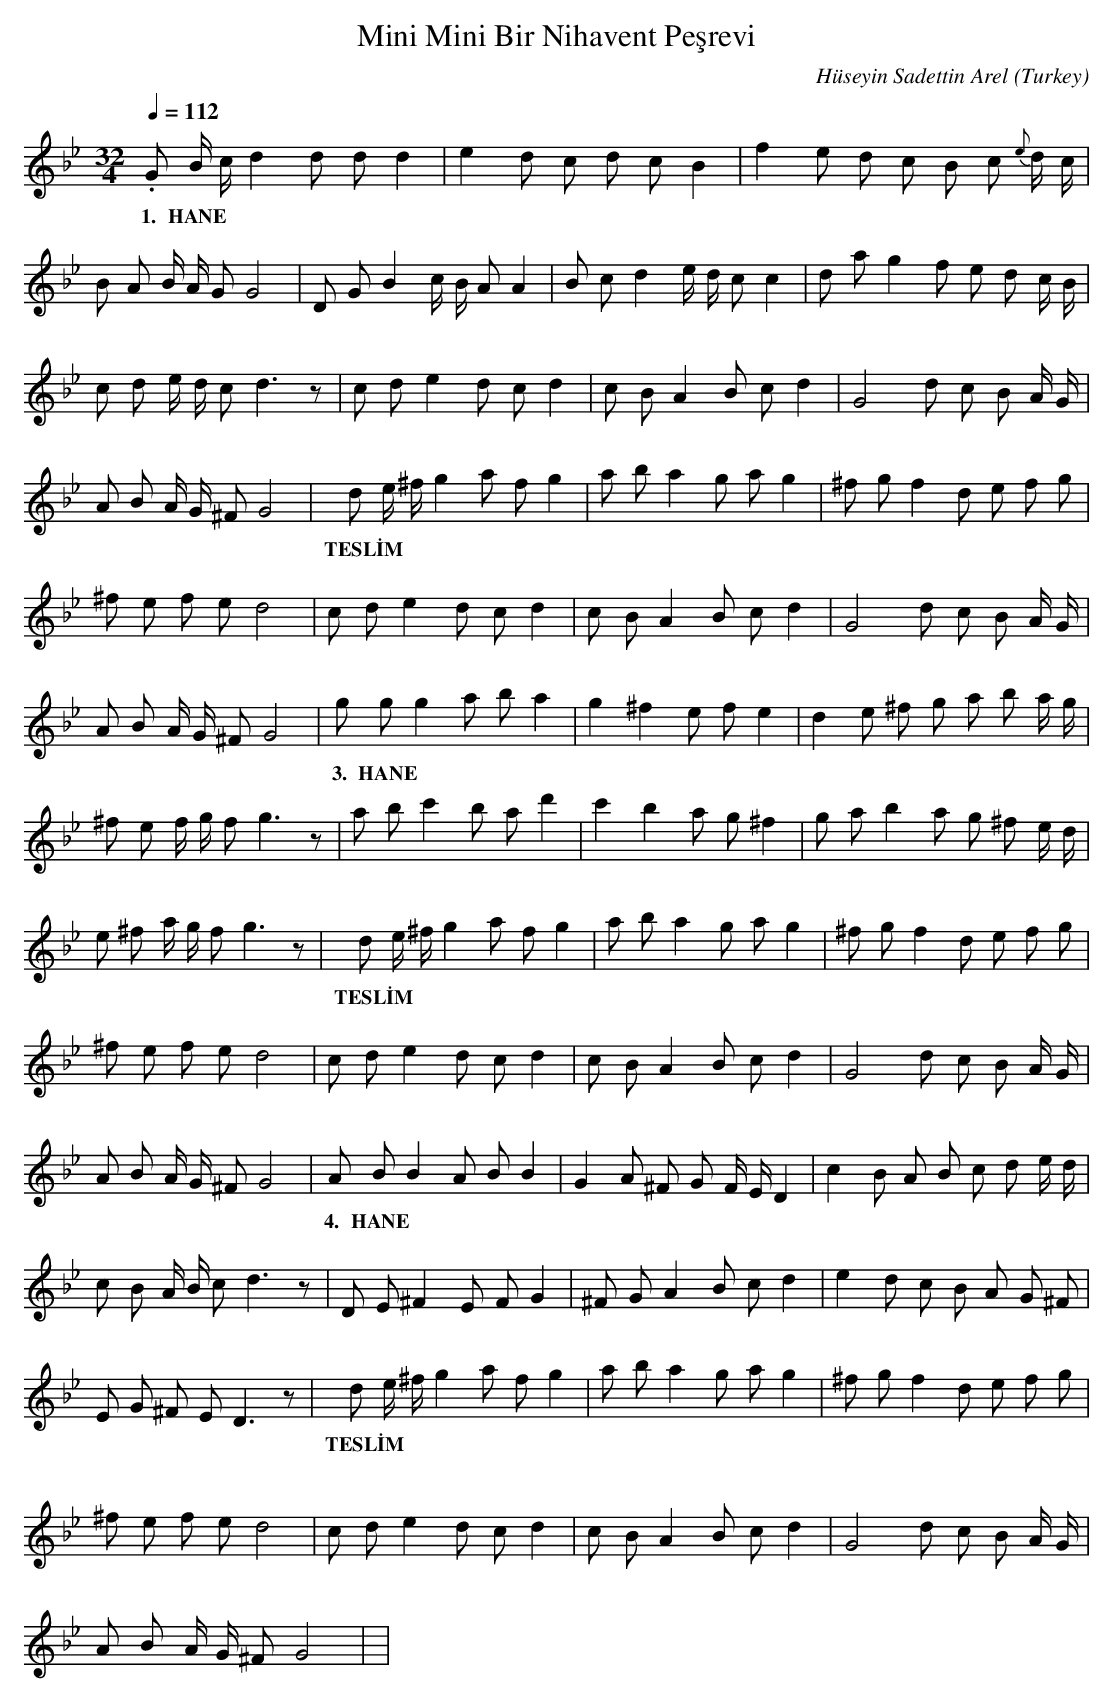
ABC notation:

X:1
T: Mini Mini Bir Nihavent Peşrevi
C: Hüseyin Sadettin Arel
O: Turkey
M: 32/4
L: 1/16
K: C _B _e
Q: 1/4=112
.G2 B c d4 d2 d2 d4  | e4 d2 c2 d2 c2 B4  | \
w:  1. HANE  |   |
f4 e2 d2 c2 B2 c2 {e}d c  |
w:   |
B2 A2 B A G2 G8  | D2 G2 B4 c B A2 A4  | \
w:   |   |
B2 c2 d4 e d c2 c4  | d2 a2 g4 f2 e2 d2 c B  |
w:   |   |
c2 d2 e d c2 d6 z2  | c2 d2 e4 d2 c2 d4  | \
w:   |   |
c2 B2 A4 B2 c2 d4  | G8 d2 c2 B2 A G  |
w:   |   |
A2 B2 A G ^F2 G8  | d2 e ^f g4 a2 f2 g4  | \
w:   |  TESLİM  |
a2 b2 a4 g2 a2 g4  | ^f2 g2 f4 d2 e2 f2 g2  |
w:   |   |
^f2 e2 f2 e2 d8  | c2 d2 e4 d2 c2 d4  | \
w:   |   |
c2 B2 A4 B2 c2 d4  | G8 d2 c2 B2 A G  |
w:   |   |
A2 B2 A G ^F2 G8  | g2 g2 g4 a2 b2 a4  | \
w:   |  3. HANE  |
g4 ^f4 e2 f2 e4  | d4 e2 ^f2 g2 a2 b2 a g  |
w:   |   |
^f2 e2 f g f2 g6 z2  | a2 b2 c'4 b2 a2 d'4  | \
w:   |   |
c'4 b4 a2 g2 ^f4  | g2 a2 b4 a2 g2 ^f2 e d  |
w:   |   |
e2 ^f2 a g f2 g6 z2  | d2 e ^f g4 a2 f2 g4  | \
w:   |  TESLİM  |
a2 b2 a4 g2 a2 g4  | ^f2 g2 f4 d2 e2 f2 g2  |
w:   |   |
^f2 e2 f2 e2 d8  | c2 d2 e4 d2 c2 d4  | \
w:   |   |
c2 B2 A4 B2 c2 d4  | G8 d2 c2 B2 A G  |
w:   |   |
A2 B2 A G ^F2 G8  | A2 B2 B4 A2 B2 B4  | \
w:   |  4. HANE  |
G4 A2 ^F2 G2 F E D4  | c4 B2 A2 B2 c2 d2 e d  |
w:   |   |
c2 B2 A B c2 d6 z2  | D2 E2 ^F4 E2 F2 G4  | \
w:   |   |
^F2 G2 A4 B2 c2 d4  | e4 d2 c2 B2 A2 G2 ^F2  |
w:   |   |
E2 G2 ^F2 E2 D6 z2  | d2 e ^f g4 a2 f2 g4  | \
w:   |  TESLİM  |
a2 b2 a4 g2 a2 g4  | ^f2 g2 f4 d2 e2 f2 g2  |
w:   |   |
^f2 e2 f2 e2 d8  | c2 d2 e4 d2 c2 d4  | \
w:   |   |
c2 B2 A4 B2 c2 d4  | G8 d2 c2 B2 A G  |
w:   |   |
A2 B2 A G ^F2 G8  | |
